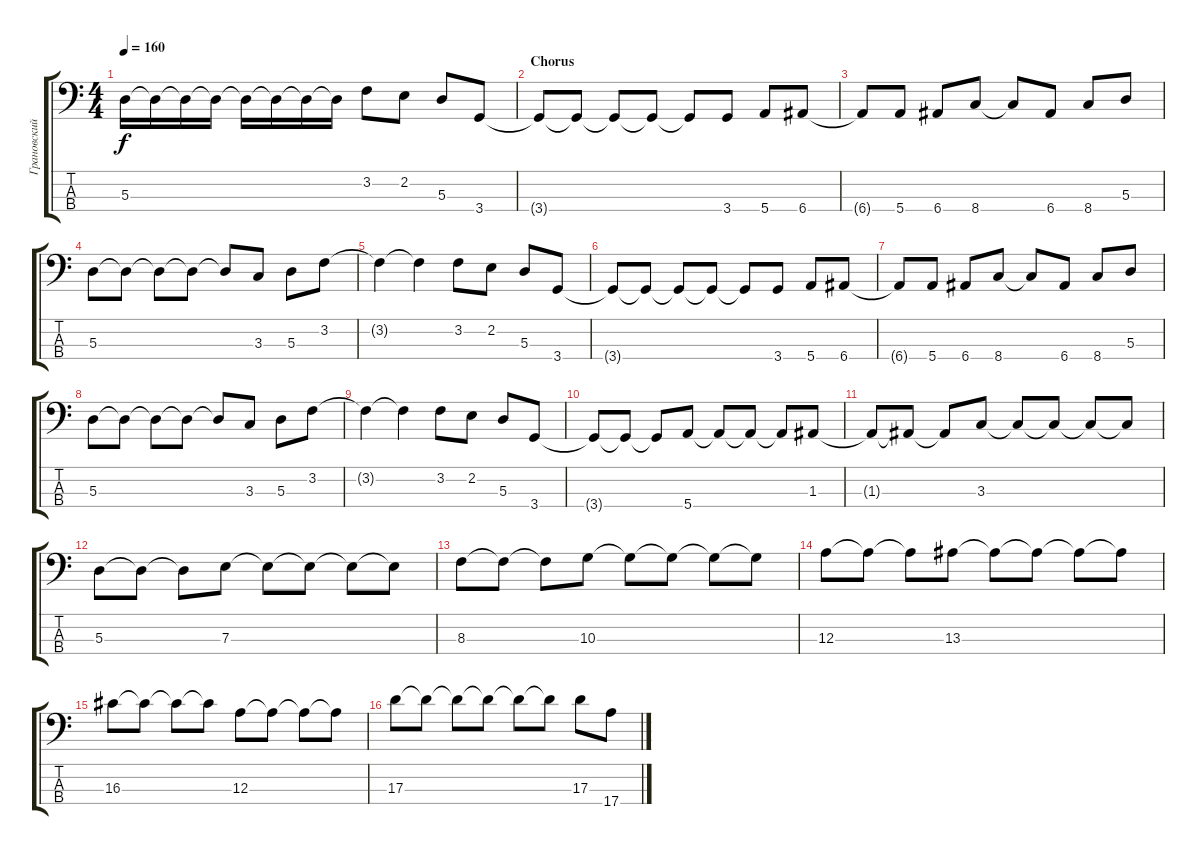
\track ("Грановский (Bass)" "Грановский") {instrument electricbassfinger}
\staff {score tabs}
\tuning (G2 D2 A1 E1) {hide}
\ts (4 4)
\tempo 160
\clef f4
\ks c
5.3{t}.16{dy f} 5.3{t}.16 5.3{t}.16 5.3{t}.16 5.3{t}.16 5.3{t}.16 5.3{t}.16 5.3{t}.16 3.2.8 2.2.8 5.3.8 3.4.8 |
\section ("" "Chorus")
3.4{t}.8 3.4{t}.8 3.4{t}.8 3.4{t}.8 3.4{t}.8 3.4.8 5.4.8 6.4.8 |
6.4{t}.8 5.4.8 6.4.8 8.4.8 8.4{t}.8 6.4.8 8.4.8 5.3.8 |
5.3.8 5.3{t}.8 5.3{t}.8 5.3{t}.8 5.3{t}.8 3.3.8 5.3.8 3.2.8 |
3.2{t}.4 3.2{t}.4 3.2.8 2.2.8 5.3.8 3.4.8 |
3.4{t}.8 3.4{t}.8 3.4{t}.8 3.4{t}.8 3.4{t}.8 3.4.8 5.4.8 6.4.8 |
6.4{t}.8 5.4.8 6.4.8 8.4.8 8.4{t}.8 6.4.8 8.4.8 5.3.8 |
5.3.8 5.3{t}.8 5.3{t}.8 5.3{t}.8 5.3{t}.8 3.3.8 5.3.8 3.2.8 |
3.2{t}.4 3.2{t}.4 3.2.8 2.2.8 5.3.8 3.4.8 |
3.4{t}.8 3.4{t}.8 3.4{t}.8 5.4.8 5.4{t}.8 5.4{t}.8 5.4{t}.8 1.3.8 |
1.3{t}.8 1.3{t}.8 1.3{t}.8 3.3.8 3.3{t}.8 3.3{t}.8 3.3{t}.8 3.3{t}.8 |
5.3.8 5.3{t}.8 5.3{t}.8 7.3.8 7.3{t}.8 7.3{t}.8 7.3{t}.8 7.3{t}.8 |
8.3.8 8.3{t}.8 8.3{t}.8 10.3.8 10.3{t}.8 10.3{t}.8 10.3{t}.8 10.3{t}.8 |
12.3.8 12.3{t}.8 12.3{t}.8 13.3.8 13.3{t}.8 13.3{t}.8 13.3{t}.8 13.3{t}.8 |
16.3.8 16.3{t}.8 16.3{t}.8 16.3{t}.8 12.3.8 12.3{t}.8 12.3{t}.8 12.3{t}.8 |
17.3.8 17.3{t}.8 17.3{t}.8 17.3{t}.8 17.3{t}.8 17.3{t}.8 17.3.8 17.4.8
